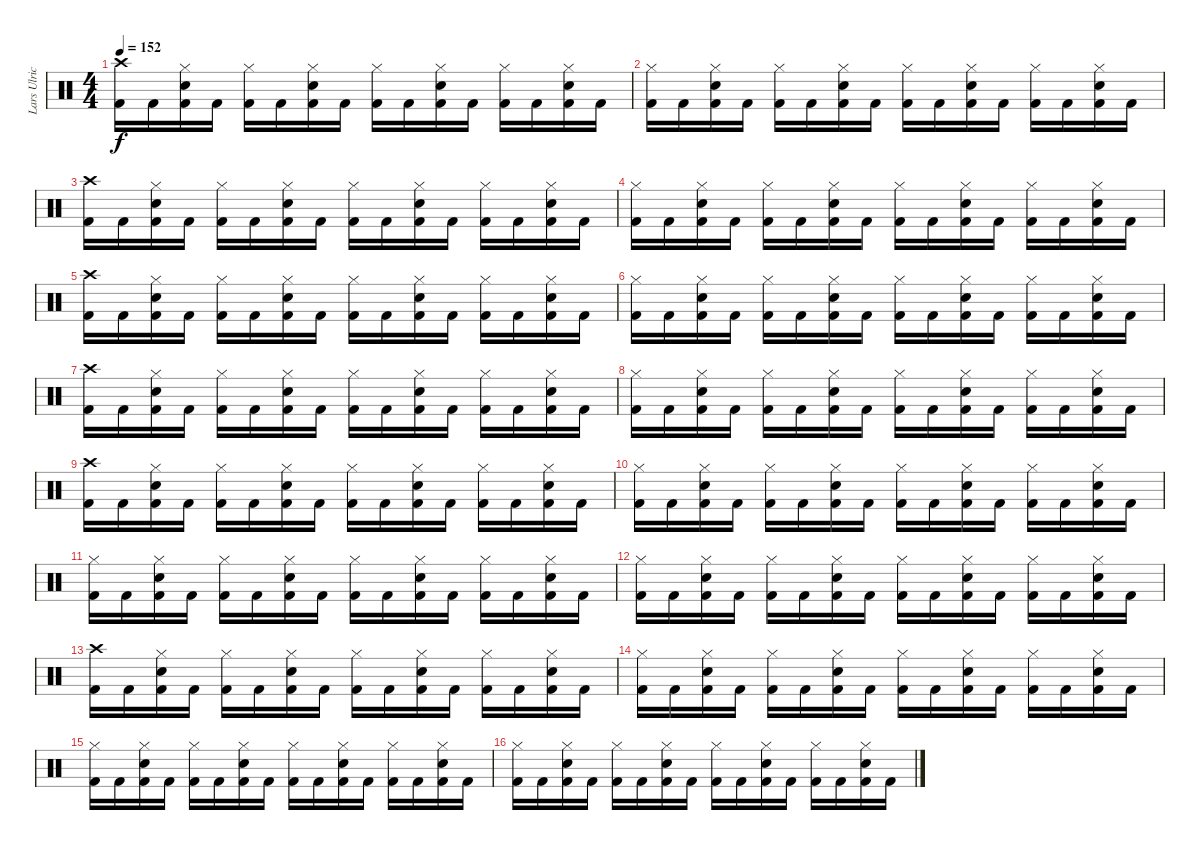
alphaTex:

\track ("Lars Ulrich" "Lars Ulric") {instrument percussion}
\staff {score}
\articulation defaults
\ts (4 4)
\tempo 152
\clef neutral
\ks c
("Crash high (hit)" "Kick (hit) 2").16{dy f} "Kick (hit) 2".16 ("Hi-Hat (closed)" "Kick (hit) 2" "Snare (hit) 2").16 "Kick (hit) 2".16 ("Hi-Hat (closed)" "Kick (hit) 2").16 "Kick (hit) 2".16 ("Hi-Hat (closed)" "Kick (hit) 2" "Snare (hit) 2").16 "Kick (hit) 2".16 ("Hi-Hat (closed)" "Kick (hit) 2").16 "Kick (hit) 2".16 ("Hi-Hat (closed)" "Kick (hit) 2" "Snare (hit) 2").16 "Kick (hit) 2".16 ("Hi-Hat (closed)" "Kick (hit) 2").16 "Kick (hit) 2".16 ("Hi-Hat (closed)" "Kick (hit) 2" "Snare (hit) 2").16 "Kick (hit) 2".16 |
("Hi-Hat (closed)" "Kick (hit) 2").16 "Kick (hit) 2".16 ("Hi-Hat (closed)" "Kick (hit) 2" "Snare (hit) 2").16 "Kick (hit) 2".16 ("Hi-Hat (closed)" "Kick (hit) 2").16 "Kick (hit) 2".16 ("Hi-Hat (closed)" "Kick (hit) 2" "Snare (hit) 2").16 "Kick (hit) 2".16 ("Hi-Hat (closed)" "Kick (hit) 2").16 "Kick (hit) 2".16 ("Hi-Hat (closed)" "Kick (hit) 2" "Snare (hit) 2").16 "Kick (hit) 2".16 ("Hi-Hat (closed)" "Kick (hit) 2").16 "Kick (hit) 2".16 ("Hi-Hat (closed)" "Kick (hit) 2" "Snare (hit) 2").16 "Kick (hit) 2".16 |
("Crash high (hit)" "Kick (hit) 2").16 "Kick (hit) 2".16 ("Hi-Hat (closed)" "Kick (hit) 2" "Snare (hit) 2").16 "Kick (hit) 2".16 ("Hi-Hat (closed)" "Kick (hit) 2").16 "Kick (hit) 2".16 ("Hi-Hat (closed)" "Kick (hit) 2" "Snare (hit) 2").16 "Kick (hit) 2".16 ("Hi-Hat (closed)" "Kick (hit) 2").16 "Kick (hit) 2".16 ("Hi-Hat (closed)" "Kick (hit) 2" "Snare (hit) 2").16 "Kick (hit) 2".16 ("Hi-Hat (closed)" "Kick (hit) 2").16 "Kick (hit) 2".16 ("Hi-Hat (closed)" "Kick (hit) 2" "Snare (hit) 2").16 "Kick (hit) 2".16 |
("Hi-Hat (closed)" "Kick (hit) 2").16 "Kick (hit) 2".16 ("Hi-Hat (closed)" "Kick (hit) 2" "Snare (hit) 2").16 "Kick (hit) 2".16 ("Hi-Hat (closed)" "Kick (hit) 2").16 "Kick (hit) 2".16 ("Hi-Hat (closed)" "Kick (hit) 2" "Snare (hit) 2").16 "Kick (hit) 2".16 ("Hi-Hat (closed)" "Kick (hit) 2").16 "Kick (hit) 2".16 ("Hi-Hat (closed)" "Kick (hit) 2" "Snare (hit) 2").16 "Kick (hit) 2".16 ("Hi-Hat (closed)" "Kick (hit) 2").16 "Kick (hit) 2".16 ("Hi-Hat (closed)" "Kick (hit) 2" "Snare (hit) 2").16 "Kick (hit) 2".16 |
("Crash high (hit)" "Kick (hit) 2").16 "Kick (hit) 2".16 ("Hi-Hat (closed)" "Kick (hit) 2" "Snare (hit) 2").16 "Kick (hit) 2".16 ("Hi-Hat (closed)" "Kick (hit) 2").16 "Kick (hit) 2".16 ("Hi-Hat (closed)" "Kick (hit) 2" "Snare (hit) 2").16 "Kick (hit) 2".16 ("Hi-Hat (closed)" "Kick (hit) 2").16 "Kick (hit) 2".16 ("Hi-Hat (closed)" "Kick (hit) 2" "Snare (hit) 2").16 "Kick (hit) 2".16 ("Hi-Hat (closed)" "Kick (hit) 2").16 "Kick (hit) 2".16 ("Hi-Hat (closed)" "Kick (hit) 2" "Snare (hit) 2").16 "Kick (hit) 2".16 |
("Hi-Hat (closed)" "Kick (hit) 2").16 "Kick (hit) 2".16 ("Hi-Hat (closed)" "Kick (hit) 2" "Snare (hit) 2").16 "Kick (hit) 2".16 ("Hi-Hat (closed)" "Kick (hit) 2").16 "Kick (hit) 2".16 ("Hi-Hat (closed)" "Kick (hit) 2" "Snare (hit) 2").16 "Kick (hit) 2".16 ("Hi-Hat (closed)" "Kick (hit) 2").16 "Kick (hit) 2".16 ("Hi-Hat (closed)" "Kick (hit) 2" "Snare (hit) 2").16 "Kick (hit) 2".16 ("Hi-Hat (closed)" "Kick (hit) 2").16 "Kick (hit) 2".16 ("Hi-Hat (closed)" "Kick (hit) 2" "Snare (hit) 2").16 "Kick (hit) 2".16 |
("Crash high (hit)" "Kick (hit) 2").16 "Kick (hit) 2".16 ("Hi-Hat (closed)" "Kick (hit) 2" "Snare (hit) 2").16 "Kick (hit) 2".16 ("Hi-Hat (closed)" "Kick (hit) 2").16 "Kick (hit) 2".16 ("Hi-Hat (closed)" "Kick (hit) 2" "Snare (hit) 2").16 "Kick (hit) 2".16 ("Hi-Hat (closed)" "Kick (hit) 2").16 "Kick (hit) 2".16 ("Hi-Hat (closed)" "Kick (hit) 2" "Snare (hit) 2").16 "Kick (hit) 2".16 ("Hi-Hat (closed)" "Kick (hit) 2").16 "Kick (hit) 2".16 ("Hi-Hat (closed)" "Kick (hit) 2" "Snare (hit) 2").16 "Kick (hit) 2".16 |
("Hi-Hat (closed)" "Kick (hit) 2").16 "Kick (hit) 2".16 ("Hi-Hat (closed)" "Kick (hit) 2" "Snare (hit) 2").16 "Kick (hit) 2".16 ("Hi-Hat (closed)" "Kick (hit) 2").16 "Kick (hit) 2".16 ("Hi-Hat (closed)" "Kick (hit) 2" "Snare (hit) 2").16 "Kick (hit) 2".16 ("Hi-Hat (closed)" "Kick (hit) 2").16 "Kick (hit) 2".16 ("Hi-Hat (closed)" "Kick (hit) 2" "Snare (hit) 2").16 "Kick (hit) 2".16 ("Hi-Hat (closed)" "Kick (hit) 2").16 "Kick (hit) 2".16 ("Hi-Hat (closed)" "Kick (hit) 2" "Snare (hit) 2").16 "Kick (hit) 2".16 |
("Crash high (hit)" "Kick (hit) 2").16 "Kick (hit) 2".16 ("Hi-Hat (closed)" "Snare (hit) 2" "Kick (hit) 2").16 "Kick (hit) 2".16 ("Hi-Hat (closed)" "Kick (hit) 2").16 "Kick (hit) 2".16 ("Hi-Hat (closed)" "Snare (hit) 2" "Kick (hit) 2").16 "Kick (hit) 2".16 ("Hi-Hat (closed)" "Kick (hit) 2").16 "Kick (hit) 2".16 ("Hi-Hat (closed)" "Snare (hit) 2" "Kick (hit) 2").16 "Kick (hit) 2".16 ("Hi-Hat (closed)" "Kick (hit) 2").16 "Kick (hit) 2".16 ("Hi-Hat (closed)" "Snare (hit) 2" "Kick (hit) 2").16 "Kick (hit) 2".16 |
("Hi-Hat (closed)" "Kick (hit) 2").16 "Kick (hit) 2".16 ("Hi-Hat (closed)" "Snare (hit) 2" "Kick (hit) 2").16 "Kick (hit) 2".16 ("Hi-Hat (closed)" "Kick (hit) 2").16 "Kick (hit) 2".16 ("Hi-Hat (closed)" "Snare (hit) 2" "Kick (hit) 2").16 "Kick (hit) 2".16 ("Hi-Hat (closed)" "Kick (hit) 2").16 "Kick (hit) 2".16 ("Hi-Hat (closed)" "Snare (hit) 2" "Kick (hit) 2").16 "Kick (hit) 2".16 ("Hi-Hat (closed)" "Kick (hit) 2").16 "Kick (hit) 2".16 ("Hi-Hat (closed)" "Snare (hit) 2" "Kick (hit) 2").16 "Kick (hit) 2".16 |
("Hi-Hat (closed)" "Kick (hit) 2").16 "Kick (hit) 2".16 ("Hi-Hat (closed)" "Snare (hit) 2" "Kick (hit) 2").16 "Kick (hit) 2".16 ("Hi-Hat (closed)" "Kick (hit) 2").16 "Kick (hit) 2".16 ("Hi-Hat (closed)" "Snare (hit) 2" "Kick (hit) 2").16 "Kick (hit) 2".16 ("Hi-Hat (closed)" "Kick (hit) 2").16 "Kick (hit) 2".16 ("Hi-Hat (closed)" "Snare (hit) 2" "Kick (hit) 2").16 "Kick (hit) 2".16 ("Hi-Hat (closed)" "Kick (hit) 2").16 "Kick (hit) 2".16 ("Hi-Hat (closed)" "Snare (hit) 2" "Kick (hit) 2").16 "Kick (hit) 2".16 |
("Hi-Hat (closed)" "Kick (hit) 2").16 "Kick (hit) 2".16 ("Hi-Hat (closed)" "Snare (hit) 2" "Kick (hit) 2").16 "Kick (hit) 2".16 ("Hi-Hat (closed)" "Kick (hit) 2").16 "Kick (hit) 2".16 ("Hi-Hat (closed)" "Snare (hit) 2" "Kick (hit) 2").16 "Kick (hit) 2".16 ("Hi-Hat (closed)" "Kick (hit) 2").16 "Kick (hit) 2".16 ("Hi-Hat (closed)" "Snare (hit) 2" "Kick (hit) 2").16 "Kick (hit) 2".16 ("Hi-Hat (closed)" "Kick (hit) 2").16 "Kick (hit) 2".16 ("Hi-Hat (closed)" "Snare (hit) 2" "Kick (hit) 2").16 "Kick (hit) 2".16 |
("Crash high (hit)" "Kick (hit) 2").16 "Kick (hit) 2".16 ("Hi-Hat (closed)" "Snare (hit) 2" "Kick (hit) 2").16 "Kick (hit) 2".16 ("Hi-Hat (closed)" "Kick (hit) 2").16 "Kick (hit) 2".16 ("Hi-Hat (closed)" "Snare (hit) 2" "Kick (hit) 2").16 "Kick (hit) 2".16 ("Hi-Hat (closed)" "Kick (hit) 2").16 "Kick (hit) 2".16 ("Hi-Hat (closed)" "Snare (hit) 2" "Kick (hit) 2").16 "Kick (hit) 2".16 ("Hi-Hat (closed)" "Kick (hit) 2").16 "Kick (hit) 2".16 ("Hi-Hat (closed)" "Snare (hit) 2" "Kick (hit) 2").16 "Kick (hit) 2".16 |
("Hi-Hat (closed)" "Kick (hit) 2").16 "Kick (hit) 2".16 ("Hi-Hat (closed)" "Snare (hit) 2" "Kick (hit) 2").16 "Kick (hit) 2".16 ("Hi-Hat (closed)" "Kick (hit) 2").16 "Kick (hit) 2".16 ("Hi-Hat (closed)" "Snare (hit) 2" "Kick (hit) 2").16 "Kick (hit) 2".16 ("Hi-Hat (closed)" "Kick (hit) 2").16 "Kick (hit) 2".16 ("Hi-Hat (closed)" "Snare (hit) 2" "Kick (hit) 2").16 "Kick (hit) 2".16 ("Hi-Hat (closed)" "Kick (hit) 2").16 "Kick (hit) 2".16 ("Hi-Hat (closed)" "Snare (hit) 2" "Kick (hit) 2").16 "Kick (hit) 2".16 |
("Hi-Hat (closed)" "Kick (hit) 2").16 "Kick (hit) 2".16 ("Hi-Hat (closed)" "Snare (hit) 2" "Kick (hit) 2").16 "Kick (hit) 2".16 ("Hi-Hat (closed)" "Kick (hit) 2").16 "Kick (hit) 2".16 ("Hi-Hat (closed)" "Snare (hit) 2" "Kick (hit) 2").16 "Kick (hit) 2".16 ("Hi-Hat (closed)" "Kick (hit) 2").16 "Kick (hit) 2".16 ("Hi-Hat (closed)" "Snare (hit) 2" "Kick (hit) 2").16 "Kick (hit) 2".16 ("Hi-Hat (closed)" "Kick (hit) 2").16 "Kick (hit) 2".16 ("Hi-Hat (closed)" "Snare (hit) 2" "Kick (hit) 2").16 "Kick (hit) 2".16 |
("Hi-Hat (closed)" "Kick (hit) 2").16 "Kick (hit) 2".16 ("Hi-Hat (closed)" "Snare (hit) 2" "Kick (hit) 2").16 "Kick (hit) 2".16 ("Hi-Hat (closed)" "Kick (hit) 2").16 "Kick (hit) 2".16 ("Hi-Hat (closed)" "Snare (hit) 2" "Kick (hit) 2").16 "Kick (hit) 2".16 ("Hi-Hat (closed)" "Kick (hit) 2").16 "Kick (hit) 2".16 ("Hi-Hat (closed)" "Snare (hit) 2" "Kick (hit) 2").16 "Kick (hit) 2".16 ("Hi-Hat (closed)" "Kick (hit) 2").16 "Kick (hit) 2".16 ("Hi-Hat (closed)" "Snare (hit) 2" "Kick (hit) 2").16 "Kick (hit) 2".16
